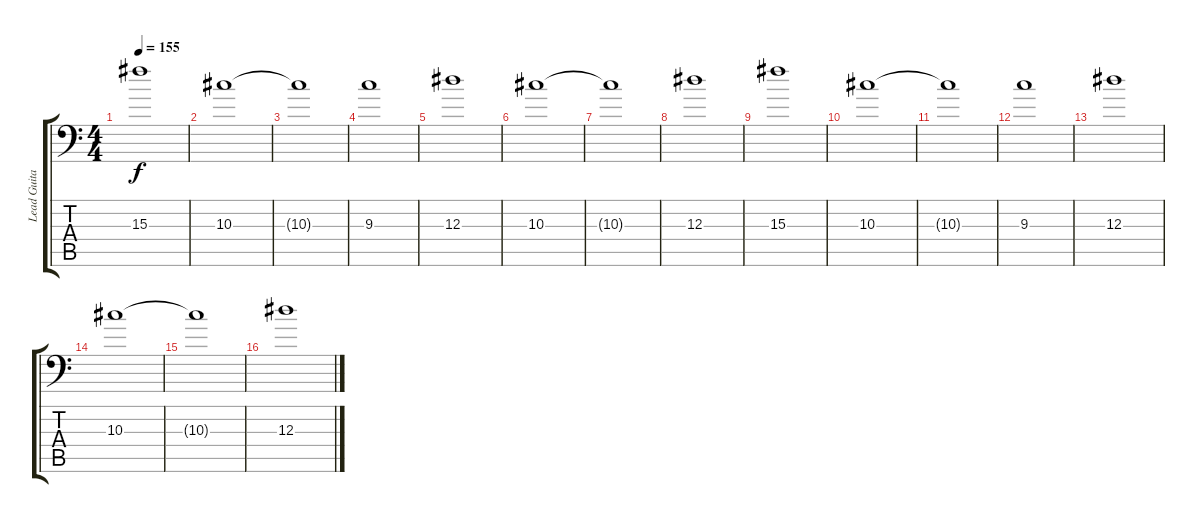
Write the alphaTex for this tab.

\track ("Lead Guitar" "Lead Guita") {instrument distortionguitar}
\staff {score tabs}
\tuning (C4 G3 Eb3 Bb2 F2 Bb1) {hide}
\ts (4 4)
\tempo 155
\clef f4
\ks c
15.3.1{dy f} |
10.3.1 |
10.3{t}.1 |
9.3.1 |
12.3.1 |
10.3.1 |
10.3{t}.1 |
12.3.1 |
15.3.1 |
10.3.1 |
10.3{t}.1 |
9.3.1 |
12.3.1 |
10.3.1 |
10.3{t}.1 |
12.3.1
